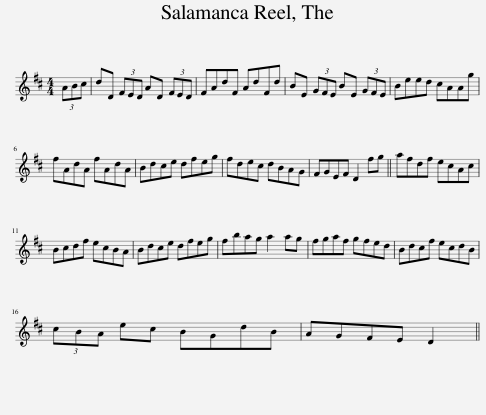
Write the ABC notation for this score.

X:1
L:1/8
M:4/4
I:linebreak $
K:D
V:1 treble
V:1
 (3ABc | dD (3FED AD (3FED | FAdF AdFd | BE (3GFE BE (3GFE | Beed cAAg |$ %5
 fAdA fAdA | Bdce dfeg | fdec dBAG | FGEF D2 fg || afdf ecAc |$ %10
 Bcdf ecBA | Bdce dfeg | fbag a2 ag | fgaf gfed | Bdcf ecdB |$ %15
 (3cBA ec BGdB | AGFE D2 || %17
